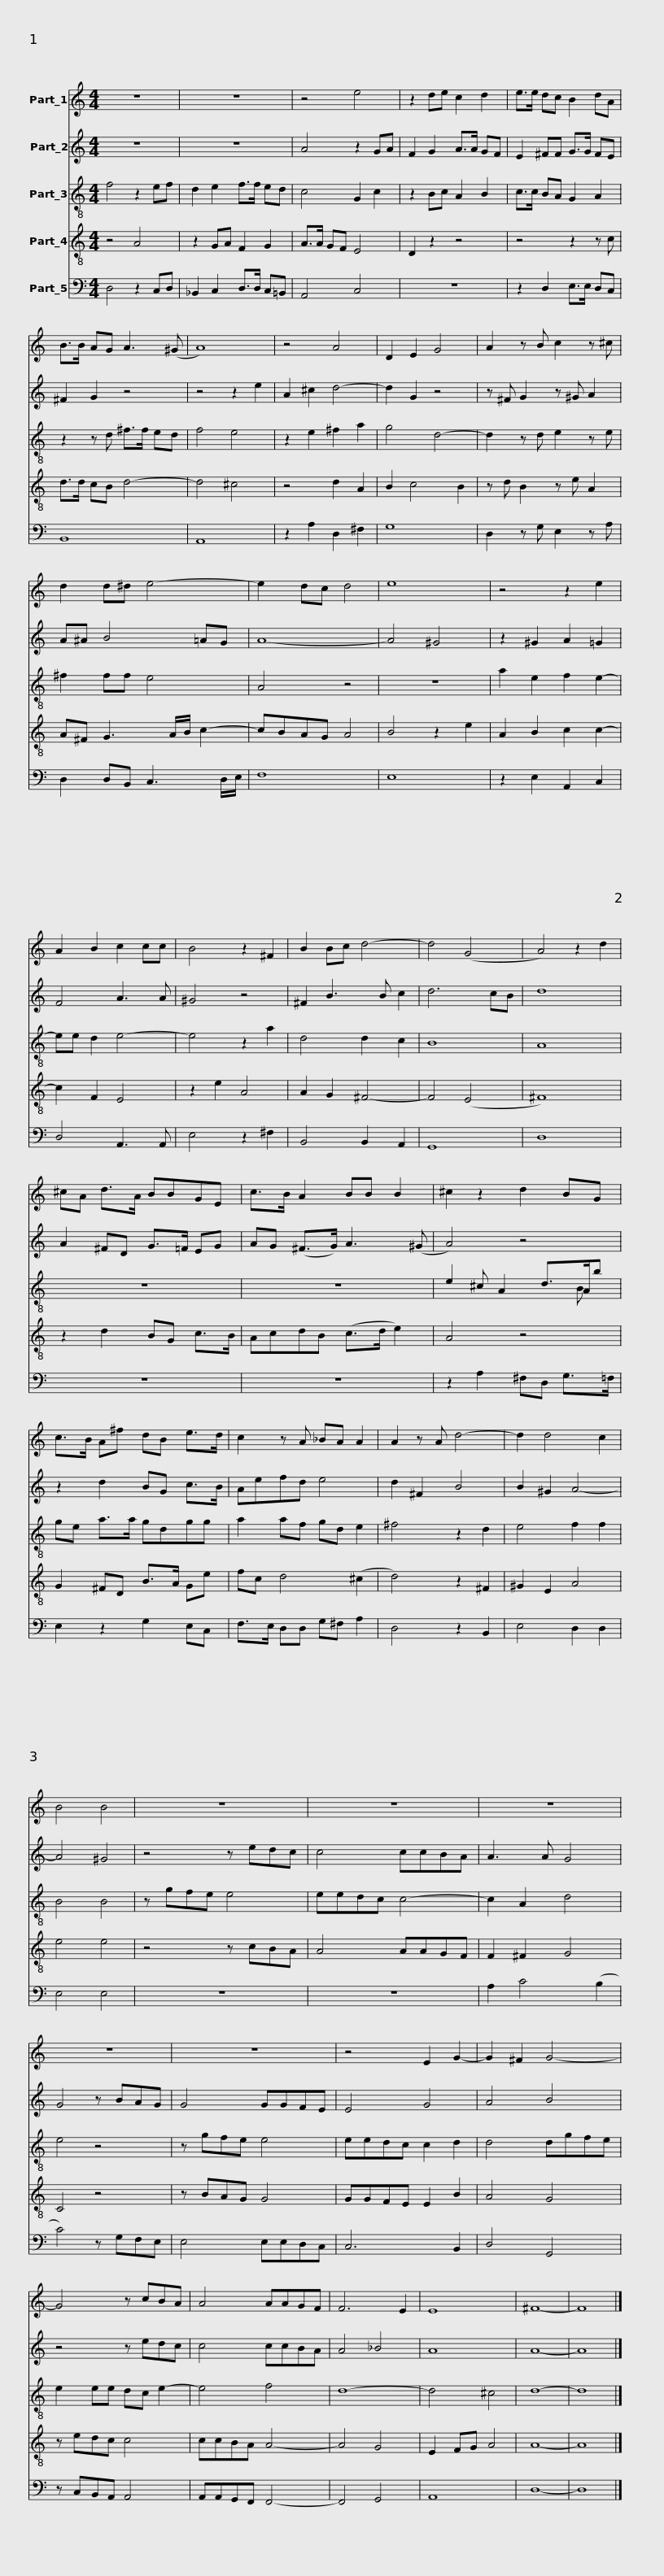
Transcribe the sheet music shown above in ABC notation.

X:1
%%score 1 2 ( 3 4 ) 5 6
L:1/8
M:4/4
I:linebreak $
K:C
V:1 treble
V:2 treble
V:3 treble-8
V:4 treble-8
V:5 treble-8
V:6 bass
V:1
 z8 | z8 | z4 e4 | z2 de c2 d2 | e>e dc B2 dA |$ %5
 B>B AG A3 (^G | A8) |$ z4 A4 | D2 E2 G4 | A2 z B c2 z ^c | %10
 d2 d^d e4- | e2 dc d4 | e8 |$ z4 z2 e2 | A2 B2 c2 cc |$ %15
 B4 z2 ^F2 | B2 Bc d4- | d4 (G4 | A4) z2 d2 | ^cA d>A BBGE | %20
 c>B A2 BB B2 |$ ^c2 z2 d2 BG | c>B A^f dB e>d |$ c2 z A _BA A2 | A2 z A d4- | %25
 d2 d4 c2 | B4 B4 | z8 | z8 |$ z8 | %30
 z8 |$ z8 | z4 E2 G2- | G2 ^F2 G4- | G4 z cBA | %35
 A4 AAGF | F6 E2 | E8 |$ ^F8- | F8 |] %40
V:2
 z8 | z8 | A4 z2 GA | F2 G2 A>A GF | E2 ^FF G>G FE |$ %5
 ^F2 G2 z4 | z4 z2 e2 |$ A2 ^c2 d4- | d2 G2 z4 | z ^F G2 z ^G A2 | %10
 A^A B4 =AG | A8- | A4 ^G4 |$ z2 ^G2 A2 =G2 | F4 A3 A |$ %15
 ^G4 z4 | ^F2 B3 B c2 | d6 cB | d8 | A2 ^FD G>=F EG | %20
 AG (^F>G) A3 (^G |$ A4) z4 | z2 d2 BG c>B |$ Aefd e4 | d2 ^F2 B4 | %25
 B2 ^G2 A4- | A4 ^G4 | z4 z edc | c4 ccBA |$ A3 A G4 | %30
 G4 z BAG |$ G4 GGFE | E4 G4 | A4 B4 | z4 z edc | %35
 c4 ccBA | A4 _B4 | A8 |$ A8- | A8 |] %40
V:3
 f4 z2 ef | d2 e2 f>f ed | c4 G2 c2 | z2 Bc A2 B2 | c>c BA G2 A2 |$ %5
 z2 z d ^f>f ed | f4 e4 |$ z2 e2 ^f2 a2 | g4 d4- | d2 z d e2 z e | %10
 ^f2 ff e4 | A4 z4 | z8 |$ a2 e2 f2 e2- | ee d2 e4- |$ %15
 e4 z2 a2 | d4 d2 c2 | B8 | A8 | z8 | %20
 z8 |$ e2 ^c A2 d>Ab | ge a>a gdgg |$ a2 af gd e2 | ^f4 z2 d2 | %25
 e4 f2 f2 | B4 B4 | z gfe e4 | eedc c4- |$ c2 A2 d4 | %30
 e4 z4 |$ z gfe e4 | eedc c2 d2 | d4 dgfe | e2 ee dc e2- | %35
 e4 f4 | d8- | d4 ^c4 |$ d8- | d8 |] %40
V:4
 x8 | x8 | x8 | x8 | x8 |$ %5
 x8 | x8 |$ x8 | x8 | x8 | %10
 x8 | x8 | x8 |$ x8 | x8 |$ %15
 x8 | x8 | x8 | x8 | x8 | %20
 x8 |$ x13/2 B x/ | x8 |$ x8 | x8 | %25
 x8 | x8 | x8 | x8 |$ x8 | %30
 x8 |$ x8 | x8 | x8 | x8 | %35
 x8 | x8 | x8 |$ x8 | x8 |] %40
V:5
 z4 A4 | z2 GA F2 G2 | A>A GF E4 | D2 z2 z4 | z4 z2 z c |$ %5
 d>d cB d4- | d4 ^c4 |$ z4 d2 A2 | B2 c4 B2 | z d B2 z e A2 | %10
 A^F G3 A/B/ c2- | cBAG A4 | B4 z2 e2 |$ A2 B2 c2 c2- | c2 F2 E4 |$ %15
 z2 e2 A4 | A2 G2 ^F4- | F4 (E4 | ^F8) | z2 d2 BG c>B | %20
 AcdB (c>d e2) |$ A4 z4 | G2 ^FD B>A Ge |$ fc d4 (^c2 | d4) z2 ^F2 | %25
 ^G2 E2 A4 | e4 e4 | z4 z cBA | A4 AAGF |$ F2 ^F2 G4 | %30
 C4 z4 |$ z BAG G4 | GGFE E2 B2 | A4 G4 | z edc c4 | %35
 ccBA A4- | A4 G4 | E2 FG A4 |$ A8- | A8 |] %40
V:6
 D,4 z2 C,D, | _B,,2 C,2 D,>D, C,=B,, | A,,4 C,4 | z8 | z2 D,2 E,>E, D,C, |$ %5
 B,,8 | A,,8 |$ z2 A,2 D,2 ^F,2 | G,8 | D,2 z G, E,2 z A, | %10
 D,2 D,B,, C,3 D,/E,/ | F,8 | E,8 |$ z2 E,2 A,,2 C,2 | D,4 A,,3 A,, |$ %15
 E,4 z2 ^F,2 | B,,4 B,,2 A,,2 | G,,8 | D,8 | z8 | %20
 z8 |$ z2 A,2 ^F,D, G,>=F, | E,2 z2 G,2 E,C, |$ F,>E, D,D, G,^F, A,2 | D,4 z2 B,,2 | %25
 E,4 D,2 D,2 | E,4 E,4 | z8 | z8 |$ A,2 C4 (B,2 | %30
 C4) z G,F,E, |$ E,4 E,E,D,C, | C,6 B,,2 | D,4 G,,4 | z C,B,,A,, A,,4 | %35
 A,,A,,G,,F,, F,,4- | F,,4 G,,4 | A,,8 |$ D,8- | D,8 |] %40
